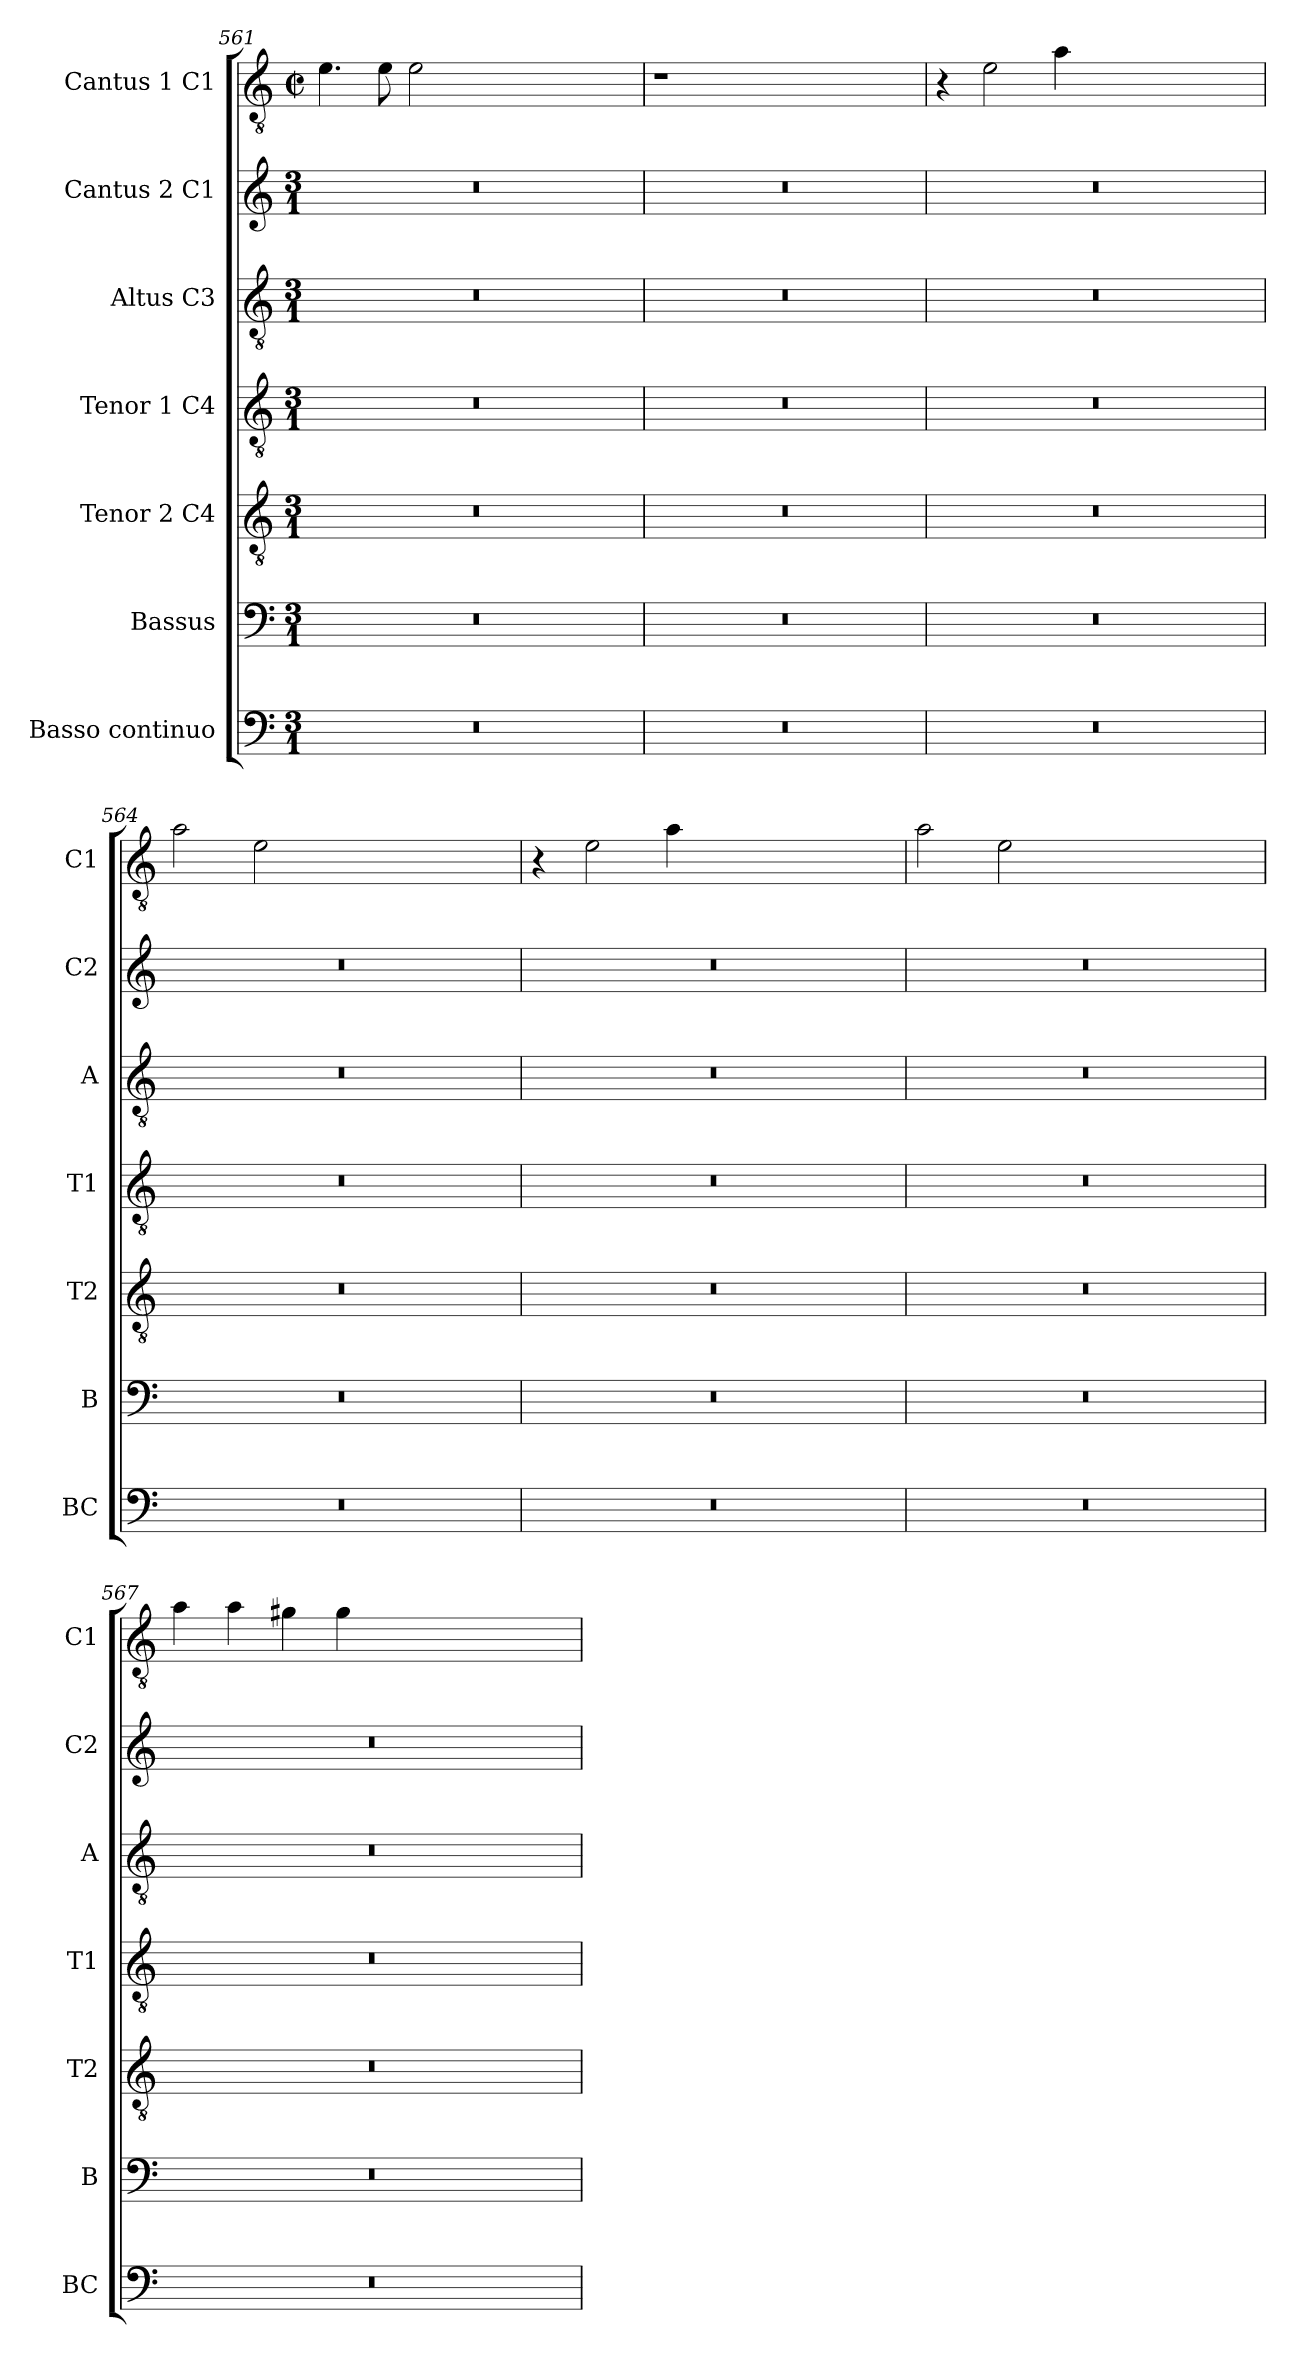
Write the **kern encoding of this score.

**kern	**kern	**kern	**kern	**kern	**kern	**kern
*part7	*part6	*part5	*part4	*part3	*part2	*part1
*staff7	*staff6	*staff5	*staff4	*staff3	*staff2	*staff1
*I"Basso continuo	*I"Bassus	*I"Tenor 2 C4	*I"Tenor 1 C4	*I"Altus C3	*I"Cantus 2 C1	*I"Cantus 1 C1
*I'BC	*I'B	*I'T2	*I'T1	*I'A	*I'C2	*I'C1
!!LO:LB:g=z
*clefF4	*clefF4	*clefGv2	*clefGv2	*clefGv2	*clefG2	*clefGv2
*ITrd7c12	*	*	*	*	*	*
*k[]	*k[]	*k[]	*k[]	*k[]	*k[]	*k[]
*C:	*C:	*C:	*C:	*C:	*C:	*C:
*M3/1	*M3/1	*M3/1	*M3/1	*M3/1	*M3/1	*M2/2
*	*	*	*	*	*	*met(c|)
=561	=561	=561	=561	=561	=561	=561
0.r	0.r	0.r	0.r	0.r	0.r	4.e\
.	.	.	.	.	.	8e\
.	.	.	.	.	.	2e\
.	.	.	.	.	.	0ryy
=562	=562	=562	=562	=562	=562	=562
0.r	0.r	0.r	0.r	0.r	0.r	1r
.	.	.	.	.	.	0ryy
=563	=563	=563	=563	=563	=563	=563
0.r	0.r	0.r	0.r	0.r	0.r	4r
.	.	.	.	.	.	2e\
.	.	.	.	.	.	4a\
.	.	.	.	.	.	0ryy
=564	=564	=564	=564	=564	=564	=564
0.r	0.r	0.r	0.r	0.r	0.r	2a\
.	.	.	.	.	.	2e\
.	.	.	.	.	.	0ryy
=565	=565	=565	=565	=565	=565	=565
0.r	0.r	0.r	0.r	0.r	0.r	4r
.	.	.	.	.	.	2e\
.	.	.	.	.	.	4a\
.	.	.	.	.	.	0ryy
=566	=566	=566	=566	=566	=566	=566
0.r	0.r	0.r	0.r	0.r	0.r	2a\
.	.	.	.	.	.	2e\
.	.	.	.	.	.	0ryy
=567	=567	=567	=567	=567	=567	=567
0.r	0.r	0.r	0.r	0.r	0.r	4a\
.	.	.	.	.	.	4a\
.	.	.	.	.	.	4g#X\
.	.	.	.	.	.	4g#\
.	.	.	.	.	.	0ryy
=	=	=	=	=	=	=
*-	*-	*-	*-	*-	*-	*-
